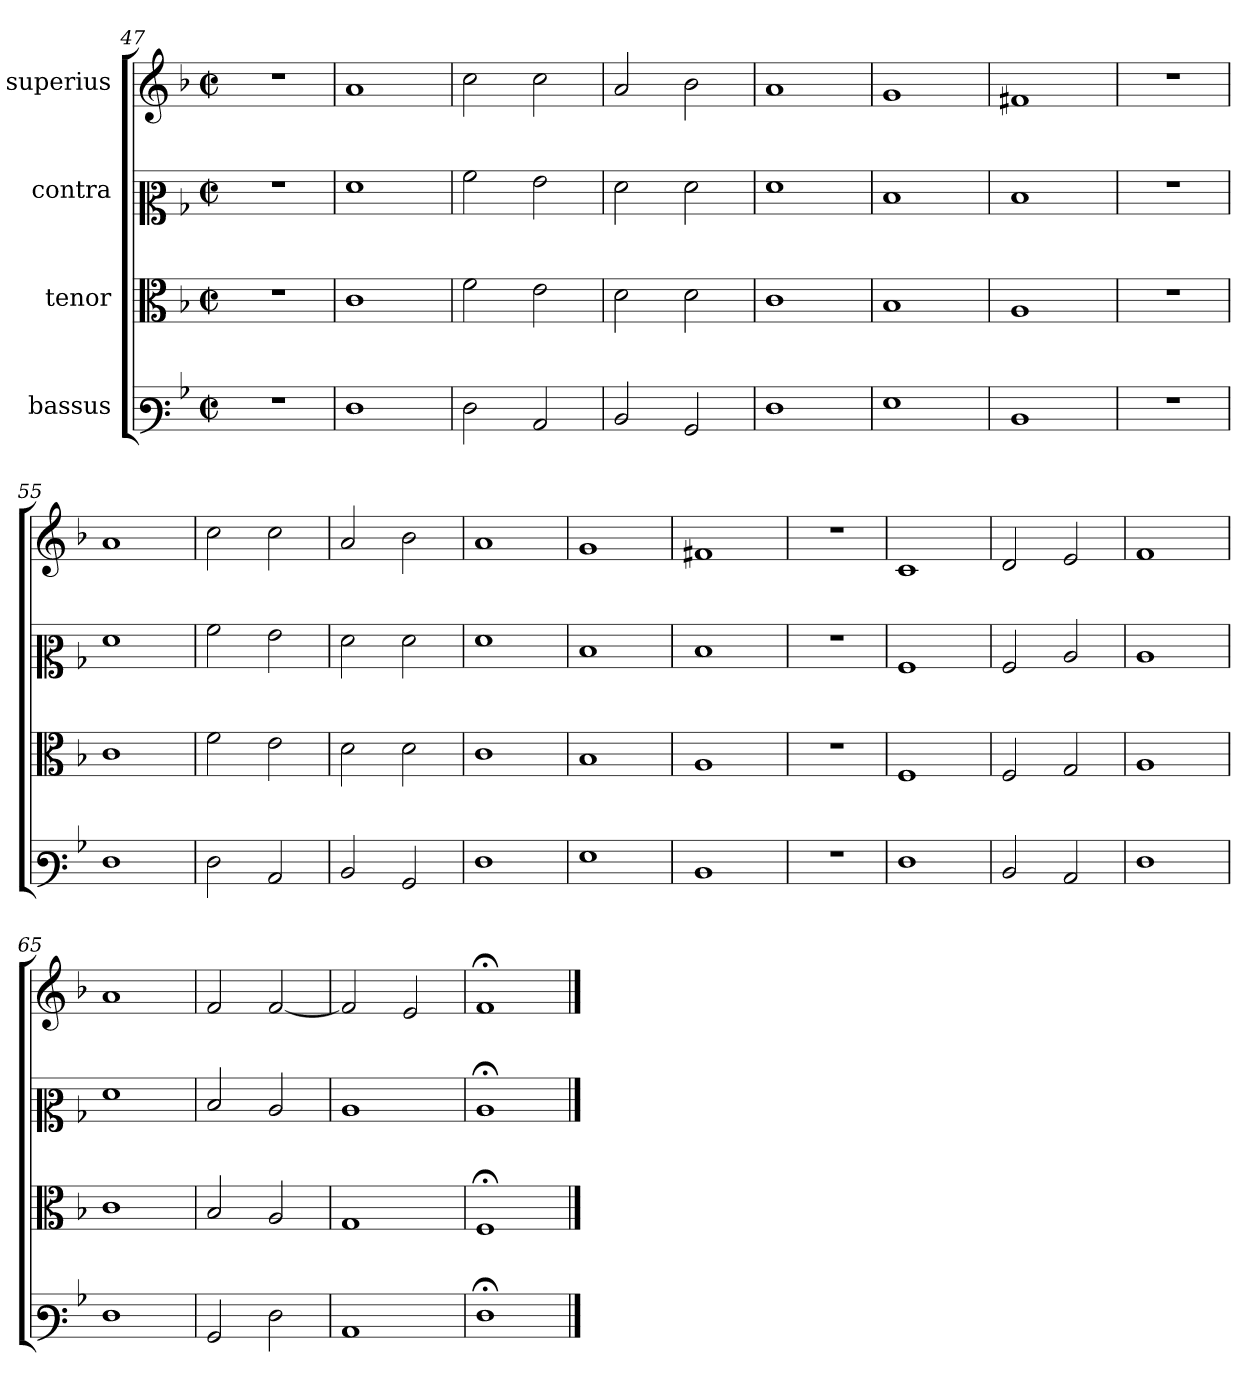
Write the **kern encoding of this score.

**kern	**kern	**kern	**kern
*part4	*part3	*part2	*part1
*staff4	*staff3	*staff2	*staff1
*I"bassus	*I"tenor	*I"contra	*I"superius
*clefF3	*clefC3	*clefC2	*clefG2
*k[b-]	*k[b-]	*k[b-]	*k[b-]
*M2/2	*M2/2	*M2/2	*M2/2
*met(c|)	*met(c|)	*met(c|)	*met(c|)
=47	=47	=47	=47
1r	1r	1r	1r
=48	=48	=48	=48
1F	1c	1f	1a
=49	=49	=49	=49
2F	2f	2a	2cc
2C	2e	2g	2cc
=50	=50	=50	=50
2D	2d	2f	2a
2BB-	2d	2f	2b-
=51	=51	=51	=51
1F	1c	1f	1a
=52	=52	=52	=52
1G	1B-	1d	1g
=53	=53	=53	=53
1D	1A	1d	1f#X
=54	=54	=54	=54
1r	1r	1r	1r
=55	=55	=55	=55
1F	1c	1f	1a
=56	=56	=56	=56
2F	2f	2a	2cc
2C	2e	2g	2cc
=57	=57	=57	=57
2D	2d	2f	2a
2BB-	2d	2f	2b-
=58	=58	=58	=58
1F	1c	1f	1a
=59	=59	=59	=59
1G	1B-	1d	1g
=60	=60	=60	=60
1D	1A	1d	1f#X
=61	=61	=61	=61
1r	1r	1r	1r
=62	=62	=62	=62
1F	1F	1A	1c
=63	=63	=63	=63
2D	2F	2A	2d
2C	2G	2c	2e
=64	=64	=64	=64
1F	1A	1c	1f
=65	=65	=65	=65
1F	1c	1f	1a
=66	=66	=66	=66
2BB-	2B-	2d	2f
2F	2A	2c	[2f
=67	=67	=67	=67
1C	1G	1c	2f]
.	.	.	2e
=68	=68	=68	=68
1F;	1F;	1c;	1f;
==	==	==	==
*-	*-	*-	*-
